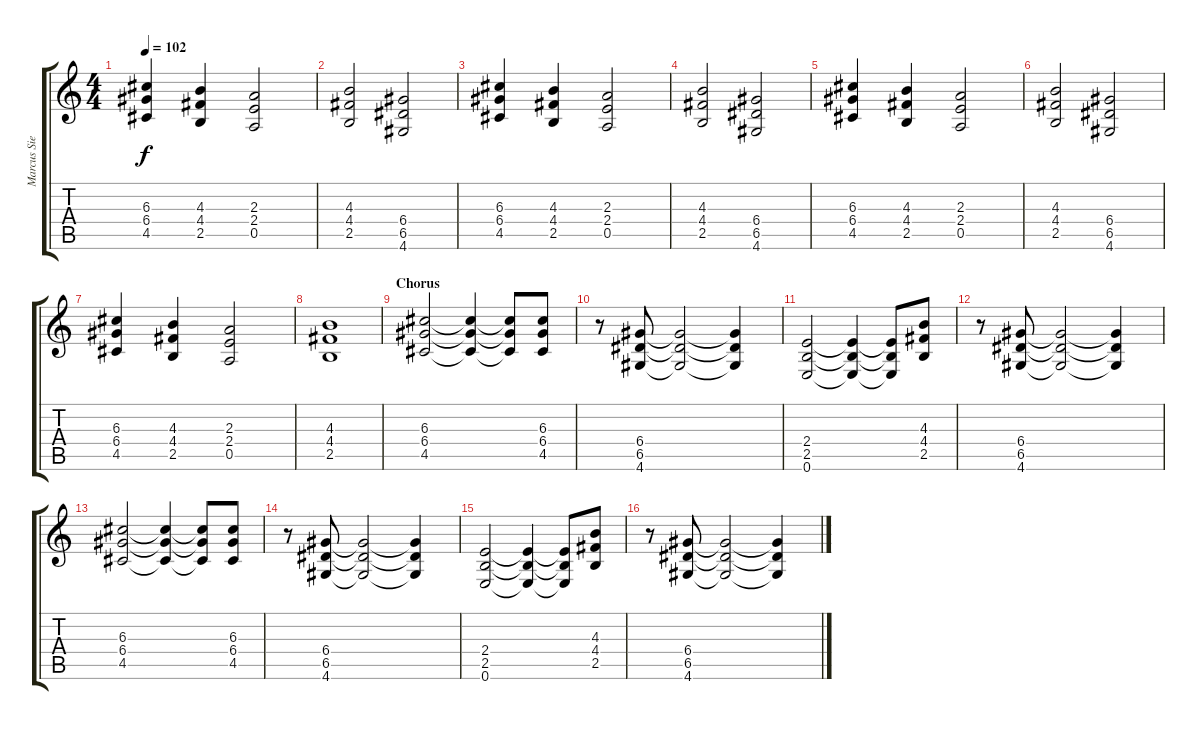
\track ("Marcus Siepen" "Marcus Sie") {instrument distortionguitar}
\staff {score tabs}
\tuning (E4 B3 G3 D3 A2 E2) {hide}
\ts (4 4)
\tempo 102
\clef g2
\ks c
(6.3 6.4 4.5).4{dy f} (4.3 4.4 2.5).4 (2.3 2.4 0.5).2 |
(4.3 4.4 2.5).2 (6.4 6.5 4.6).2 |
(6.3 6.4 4.5).4 (4.3 4.4 2.5).4 (2.3 2.4 0.5).2 |
(4.3 4.4 2.5).2 (6.4 6.5 4.6).2 |
(6.3 6.4 4.5).4 (4.3 4.4 2.5).4 (2.3 2.4 0.5).2 |
(4.3 4.4 2.5).2 (6.4 6.5 4.6).2 |
(6.3 6.4 4.5).4 (4.3 4.4 2.5).4 (2.3 2.4 0.5).2 |
(4.3 4.4 2.5).1 |
\section ("" "Chorus")
(6.3 6.4 4.5).2 (6.3{t} 6.4{t} 4.5{t}).4 (6.3{t} 6.4{t} 4.5{t}).8 (6.3 6.4 4.5).8 |
r.8 (6.4 6.5 4.6).8 (6.4{t} 6.5{t} 4.6{t}).2 (6.4{t} 6.5{t} 4.6{t}).4 |
(2.4 2.5 0.6).2 (2.4{t} 2.5{t} 0.6{t}).4 (2.4{t} 2.5{t} 0.6{t}).8 (4.3 4.4 2.5).8 |
r.8 (6.4 6.5 4.6).8 (6.4{t} 6.5{t} 4.6{t}).2 (6.4{t} 6.5{t} 4.6{t}).4 |
(6.3 6.4 4.5).2 (6.3{t} 6.4{t} 4.5{t}).4 (6.3{t} 6.4{t} 4.5{t}).8 (6.3 6.4 4.5).8 |
r.8 (6.4 6.5 4.6).8 (6.4{t} 6.5{t} 4.6{t}).2 (6.4{t} 6.5{t} 4.6{t}).4 |
(2.4 2.5 0.6).2 (2.4{t} 2.5{t} 0.6{t}).4 (2.4{t} 2.5{t} 0.6{t}).8 (4.3 4.4 2.5).8 |
r.8 (6.4 6.5 4.6).8 (6.4{t} 6.5{t} 4.6{t}).2 (6.4{t} 6.5{t} 4.6{t}).4
